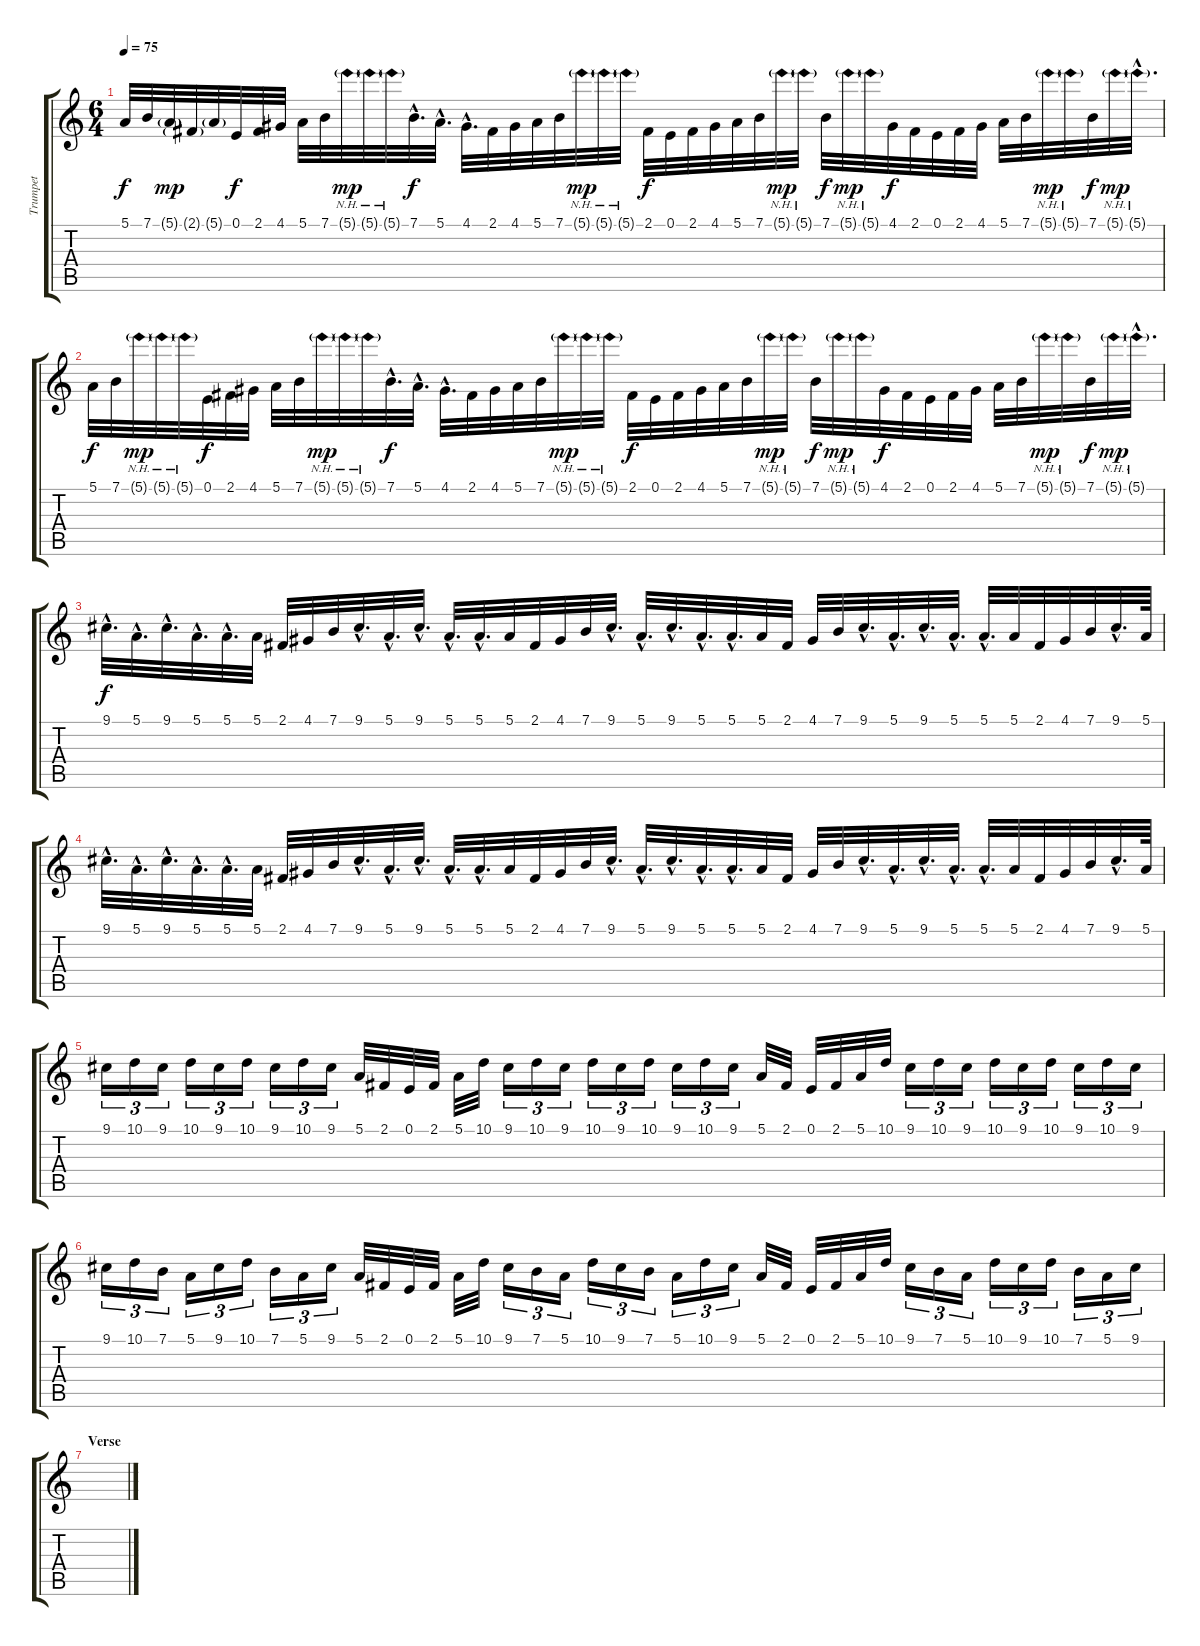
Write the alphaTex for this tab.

\track ("Trumpet" "Trumpet") {instrument trumpet}
\staff {score tabs}
\tuning (E4 B3 G3 D3 A2 E2) {hide}
\ts (6 4)
\tempo 75
\clef g2
\ks c
5.1.32{dy f} 7.1.32 5.1{g}.32{dy mp} 2.1{g}.32 5.1{g}.32 0.1.32{dy f} 2.1.32 4.1.32 5.1.32 7.1.32 5.1{nh g}.32{dy mp} 5.1{nh g}.32 5.1{nh g}.32 7.1{hac}.32{d dy f} 5.1{hac}.32{d} 4.1{hac}.32{d} 2.1.32 4.1.32 5.1.32 7.1.32 5.1{nh g}.32{dy mp} 5.1{nh g}.32 5.1{nh g}.32 2.1.32{dy f} 0.1.32 2.1.32 4.1.32 5.1.32 7.1.32 5.1{nh g}.32{dy mp} 5.1{nh g}.32 7.1.32{dy f} 5.1{nh g}.32{dy mp} 5.1{nh g}.32 4.1.32{dy f} 2.1.32 0.1.32 2.1.32 4.1.32 5.1.32 7.1.32 5.1{nh g}.32{dy mp} 5.1{nh g}.32 7.1.32{dy f} 5.1{nh g}.32{dy mp} 5.1{nh g hac}.32{d} |
5.1.32{dy f} 7.1.32 5.1{nh g}.32{dy mp} 5.1{nh g}.32 5.1{nh g}.32 0.1.32{dy f} 2.1.32 4.1.32 5.1.32 7.1.32 5.1{nh g}.32{dy mp} 5.1{nh g}.32 5.1{nh g}.32 7.1{hac}.32{d dy f} 5.1{hac}.32{d} 4.1{hac}.32{d} 2.1.32 4.1.32 5.1.32 7.1.32 5.1{nh g}.32{dy mp} 5.1{nh g}.32 5.1{nh g}.32 2.1.32{dy f} 0.1.32 2.1.32 4.1.32 5.1.32 7.1.32 5.1{nh g}.32{dy mp} 5.1{nh g}.32 7.1.32{dy f} 5.1{nh g}.32{dy mp} 5.1{nh g}.32 4.1.32{dy f} 2.1.32 0.1.32 2.1.32 4.1.32 5.1.32 7.1.32 5.1{nh g}.32{dy mp} 5.1{nh g}.32 7.1.32{dy f} 5.1{nh g}.32{dy mp} 5.1{nh g hac}.32{d} |
9.1{hac}.32{d dy f} 5.1{hac}.32{d} 9.1{hac}.32{d} 5.1{hac}.32{d} 5.1{hac}.32{d} 5.1.32 2.1.32 4.1.32 7.1.32 9.1{hac}.32{d} 5.1{hac}.32{d} 9.1{hac}.32{d} 5.1{hac}.32{d} 5.1{hac}.32{d} 5.1.32 2.1.32 4.1.32 7.1.32 9.1{hac}.32{d} 5.1{hac}.32{d} 9.1{hac}.32{d} 5.1{hac}.32{d} 5.1{hac}.32{d} 5.1.32 2.1.32 4.1.32 7.1.32 9.1{hac}.32{d} 5.1{hac}.32{d} 9.1{hac}.32{d} 5.1{hac}.32{d} 5.1{hac}.32{d} 5.1.32 2.1.32 4.1.32 7.1.32 9.1{hac}.32{d} 5.1.64 |
9.1{hac}.32{d} 5.1{hac}.32{d} 9.1{hac}.32{d} 5.1{hac}.32{d} 5.1{hac}.32{d} 5.1.32 2.1.32 4.1.32 7.1.32 9.1{hac}.32{d} 5.1{hac}.32{d} 9.1{hac}.32{d} 5.1{hac}.32{d} 5.1{hac}.32{d} 5.1.32 2.1.32 4.1.32 7.1.32 9.1{hac}.32{d} 5.1{hac}.32{d} 9.1{hac}.32{d} 5.1{hac}.32{d} 5.1{hac}.32{d} 5.1.32 2.1.32 4.1.32 7.1.32 9.1{hac}.32{d} 5.1{hac}.32{d} 9.1{hac}.32{d} 5.1{hac}.32{d} 5.1{hac}.32{d} 5.1.32 2.1.32 4.1.32 7.1.32 9.1{hac}.32{d} 5.1.64 |
9.1.16{tu (3 2)} 10.1.16{tu (3 2)} 9.1.16{tu (3 2)} 10.1.16{tu (3 2)} 9.1.16{tu (3 2)} 10.1.16{tu (3 2)} 9.1.16{tu (3 2)} 10.1.16{tu (3 2)} 9.1.16{tu (3 2)} 5.1.32 2.1.32 0.1.32 2.1.32 5.1.32 10.1.32 9.1.16{tu (3 2)} 10.1.16{tu (3 2)} 9.1.16{tu (3 2)} 10.1.16{tu (3 2)} 9.1.16{tu (3 2)} 10.1.16{tu (3 2)} 9.1.16{tu (3 2)} 10.1.16{tu (3 2)} 9.1.16{tu (3 2)} 5.1.32 2.1.32 0.1.32 2.1.32 5.1.32 10.1.32 9.1.16{tu (3 2)} 10.1.16{tu (3 2)} 9.1.16{tu (3 2)} 10.1.16{tu (3 2)} 9.1.16{tu (3 2)} 10.1.16{tu (3 2)} 9.1.16{tu (3 2)} 10.1.16{tu (3 2)} 9.1.16{tu (3 2)} |
9.1.16{tu (3 2)} 10.1.16{tu (3 2)} 7.1.16{tu (3 2)} 5.1.16{tu (3 2)} 9.1.16{tu (3 2)} 10.1.16{tu (3 2)} 7.1.16{tu (3 2)} 5.1.16{tu (3 2)} 9.1.16{tu (3 2)} 5.1.32 2.1.32 0.1.32 2.1.32 5.1.32 10.1.32 9.1.16{tu (3 2)} 7.1.16{tu (3 2)} 5.1.16{tu (3 2)} 10.1.16{tu (3 2)} 9.1.16{tu (3 2)} 7.1.16{tu (3 2)} 5.1.16{tu (3 2)} 10.1.16{tu (3 2)} 9.1.16{tu (3 2)} 5.1.32 2.1.32 0.1.32 2.1.32 5.1.32 10.1.32 9.1.16{tu (3 2)} 7.1.16{tu (3 2)} 5.1.16{tu (3 2)} 10.1.16{tu (3 2)} 9.1.16{tu (3 2)} 10.1.16{tu (3 2)} 7.1.16{tu (3 2)} 5.1.16{tu (3 2)} 9.1.16{tu (3 2)} |
\section ("" "Verse")
